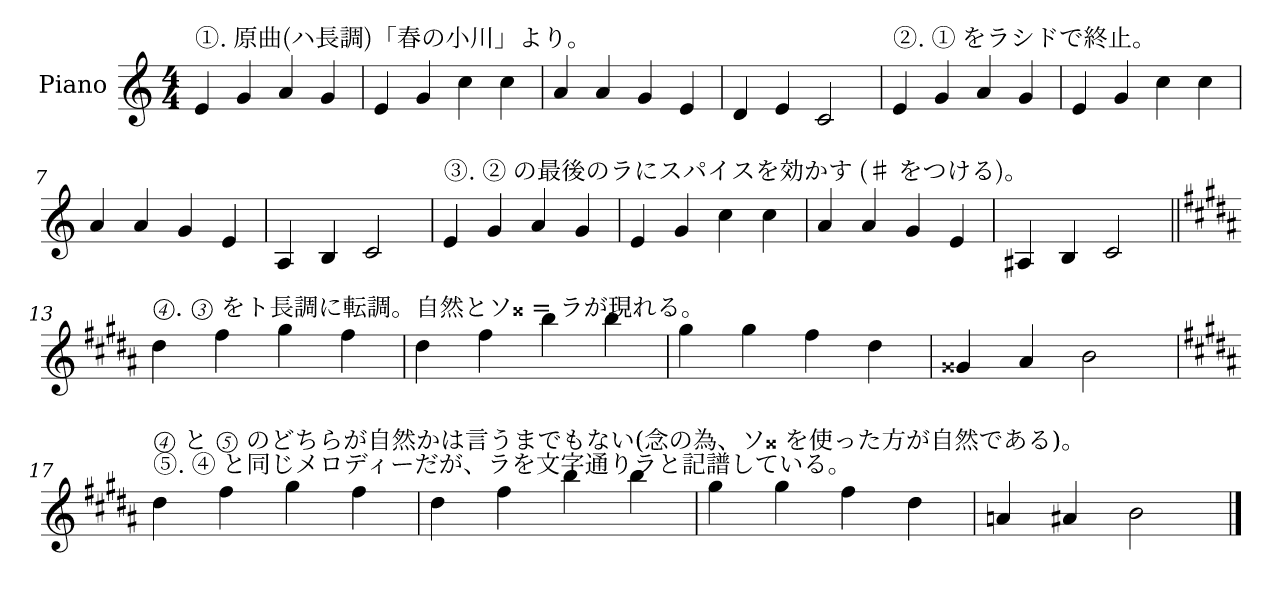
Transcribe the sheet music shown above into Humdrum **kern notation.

**kern
*part1
*staff1
*I"Piano
*I'Pno.
!!LO:LB:g=z
*clefG2
*k[]
*M4/4
=1
!LO:TX:a:t=①. 原曲(ハ長調)「春の小川」より。
4e/
4g/
4a/
4g/
=2
4e/
4g/
4cc\
4cc\
=3
4a/
4a/
4g/
4e/
=4
4d/
4e/
2c/
!!LO:LB:g=z
=5
!LO:TX:a:t=②. ① をラシドで終止。
4e/
4g/
4a/
4g/
=6
4e/
4g/
4cc\
4cc\
=7
4a/
4a/
4g/
4e/
=8
4A/
4B/
2c/
!!LO:LB:g=z
=9
!LO:TX:a:t=③. ② の最後のラにスパイスを効かす (♯ をつける)。
4e/
4g/
4a/
4g/
=10
4e/
4g/
4cc\
4cc\
=11
4a/
4a/
4g/
4e/
=12
4A#X/
4B/
2c/
!!LO:LB:g=z
=13||
*k[f#c#g#d#a#]
!LO:TX:a:t=④. ③ をト長調に転調。自然とソ𝄪 = ラが現れる。
4dd#\
4ff#\
4gg#\
4ff#\
=14
4dd#\
4ff#\
4bb\
4bb\
=15
4gg#\
4gg#\
4ff#\
4dd#\
=16
4g##X/
4a#/
2b\
!!LO:LB:g=z
=17
*k[f#c#g#d#a#]
!LO:TX:a:t=⑤. ④ と同じメロディーだが、ラを文字通りラと記譜している。
!LO:TX:a:t=④ と ⑤ のどちらが自然かは言うまでもない(念の為、ソ𝄪 を使った方が自然である)。
4dd#\
4ff#\
4gg#\
4ff#\
=18
4dd#\
4ff#\
4bb\
4bb\
=19
4gg#\
4gg#\
4ff#\
4dd#\
=20
4an/
4a#X/
2b\
==
*-
